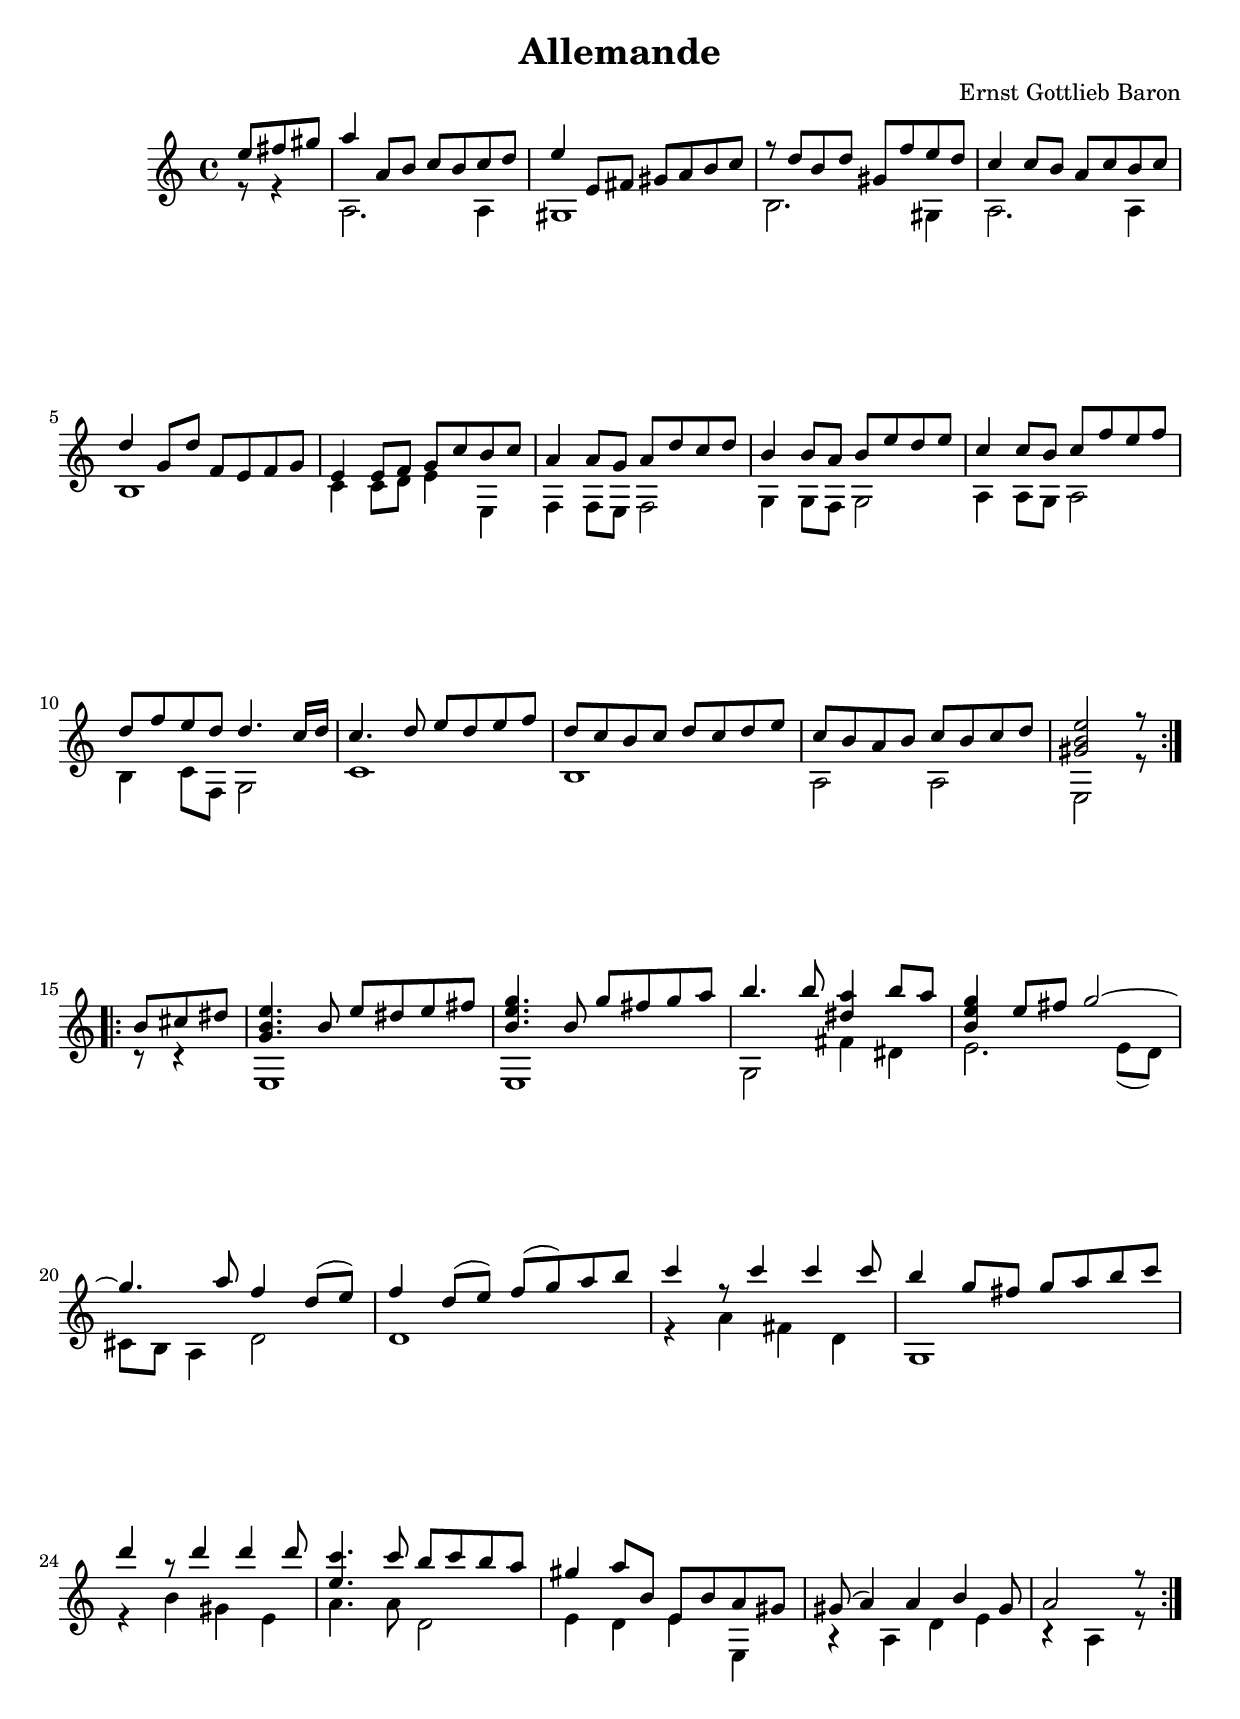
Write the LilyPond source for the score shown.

\include "english.ly"

\paper {
  #(set-paper-size "a4")
  bottom-margin = 10\mm
  ragged-last-bottom = ##f
}
\header{
  title = "Allemande"
  composer = "Ernst Gottlieb Baron"
}

melody = \relative c'' {
  \clef treble
  \key a \minor
  \time 4/4
  
  \repeat volta 2 {
    \partial 8*3 e8 fs gs |
    a4 a,8 b c b c d |
    e4 e,8 fs gs a b c |
    r8 d8 b d gs, f' e d |
    c4 c8 b a c b c |
    d4 g,8 d' f, e f g | %5
    e4 e8 f g c b c |
    a4 a8 g a d c d |
    b4 b8 a b e d e |
    c4 c8 b c f e f |
    d8 f e d d4. c16 d16 | %10
    c4. d8 e d e f |
    d8 c b c d c d e |
    c8 b a b c b c d |
    \partial 8*5 <e b gs>2 r8 | }
  \repeat volta 2 {
    \partial 8*3 b8 cs ds |
    <e b g>4. b8 e ds e fs |
    <g e b>4. b,8 g' fs g a |
    b4. b8 <a ds,>4 b8 a8 |
    <g e b>4 e8 fs g2~ | %18
    g4. a8 f4 d8 (e) |
    f4 d8 (e) f (g) a b |
    c4 r8 c4 c4 c8 | %21
    b4 g8 fs g a b c |
    d4 r8 d4 d4 d8 | %23
    <c e,>4. c8 b~ c b a |
    gs4 a8 b, e, b' a gs |
    gs (a4) a4 b4 gs8 |
    \partial 8*5 a2 r8 | %27
  }
}

bass = \relative c' {
  r8 r4 |
  a2. a4 |
  gs1 |
  b2. gs4 |
  a2. a4 |
  b1 | %5
  c4 c8 d e4 e, |
  f4 f8 e8 f2 |
  g4 g8 f g2 |
  a4 a8 g a2 |
  b4 c8 f, g2 | %10
  c1 |
  b1 |
  a2 a2 |
  e2 r8 |
  r8 r4 |
  e1 |
  e1 |
  g2 fs'4 ds4|
  e2. e8 (d8) |
  cs8 b a4 d2 | %19
  d1 |
  r4 a' fs d |
  g,1 |
  r4 b' gs e | %23
  a4. a8 d,2 |
  e4 d4 e4 e,4 |
  r4 a4 d4 e4 |
  r4 a,4 r8 |

}
music = {
  <<
    \override Staff.NoteCollision #'merge-differently-headed = ##t
    \context Voice = "1" { \voiceOne \melody }
    \context Voice = "2" { \voiceTwo \bass }
  >>
}

\score {
  \new Staff \music
  \layout { }
  \midi { }

}